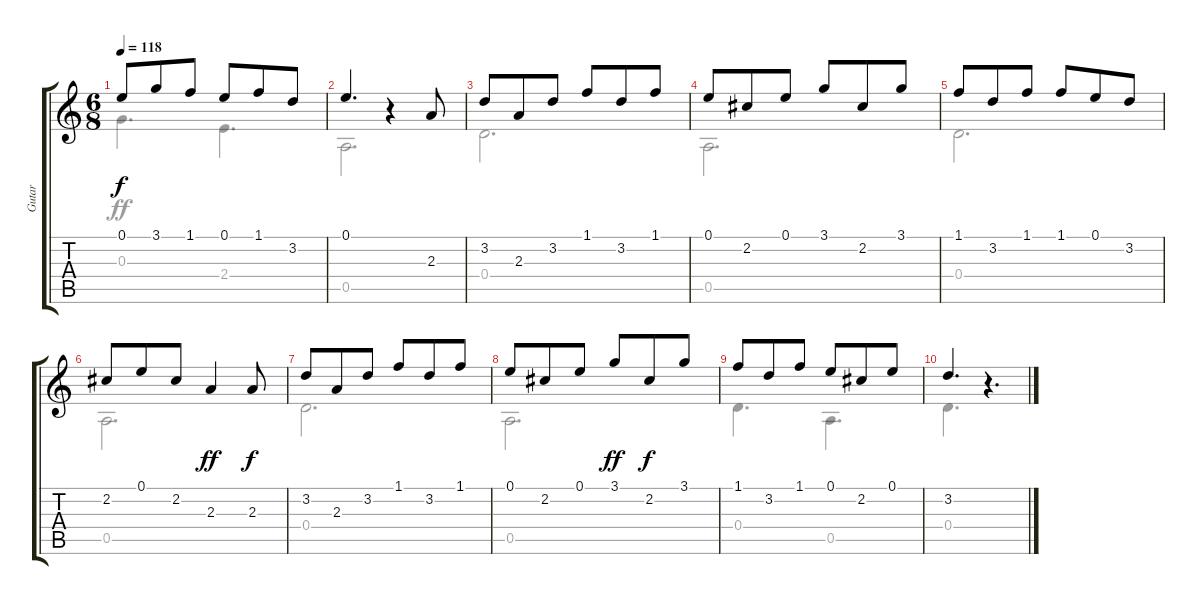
\track ("Gutar" "Gutar") {instrument acousticguitarnylon}
\staff {score tabs}
\tuning (E4 B3 G3 D3 A2 E2) {hide}
\voice
\ts (6 8)
\tempo 118
\clef g2
\ks c
0.1.8{dy f} 3.1.8 1.1.8 0.1.8 1.1.8 3.2.8 |
0.1.4{d} r.4 2.3.8 |
3.2.8 2.3.8 3.2.8 1.1.8 3.2.8 1.1.8 |
0.1.8 2.2.8 0.1.8 3.1.8 2.2.8 3.1.8 |
1.1.8 3.2.8 1.1.8 1.1.8 0.1.8 3.2.8 |
2.2.8 0.1.8 2.2.8 2.3.4{dy ff} 2.3.8{dy f} |
3.2.8 2.3.8 3.2.8 1.1.8 3.2.8 1.1.8 |
0.1.8 2.2.8 0.1.8 3.1.8{dy ff} 2.2.8{dy f} 3.1.8 |
1.1.8 3.2.8 1.1.8 0.1.8 2.2.8 0.1.8 |
3.2.4{d} r.4{d}
\voice
\clef g2
\ottava regular
\simile none
\ks c
0.3.4{d dy ff} 2.4.4{d} |
0.5.2{d} |
0.4.2{d} |
0.5.2{d} |
0.4.2{d} |
0.5.2{d} |
0.4.2{d} |
0.5.2{d} |
0.4.4{d} 0.5.4{d} |
0.4.4{d} r.4{d}
